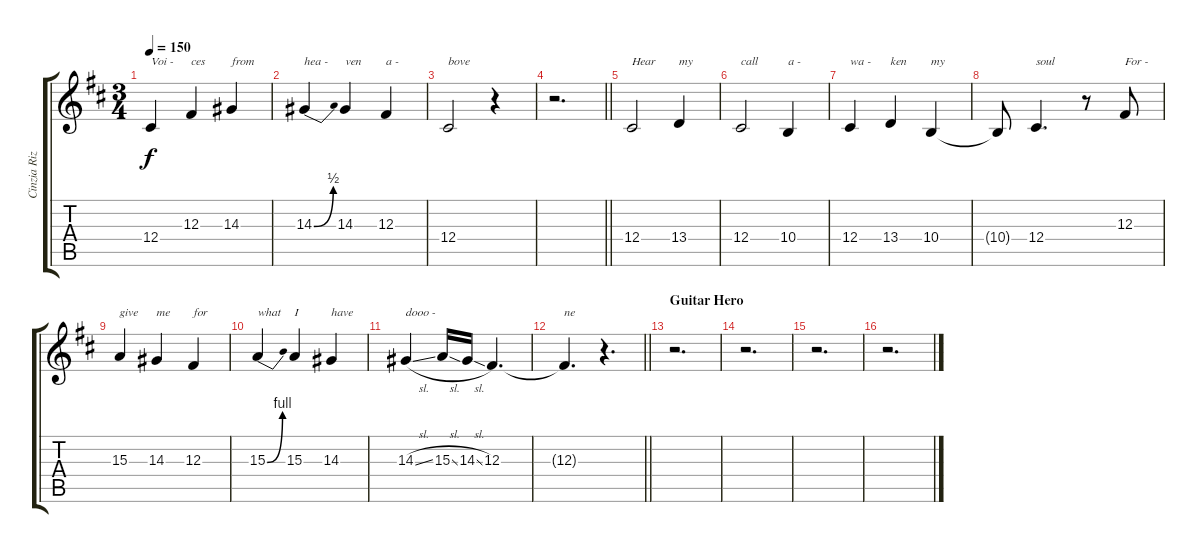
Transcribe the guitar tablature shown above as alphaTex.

\track ("Cinzia Rizzo" "Cinzia Riz") {instrument lead1square}
\staff {score tabs}
\tuning (Eb4 Bb3 Gb3 Db3 Ab2 Eb2) {hide}
\ts (3 4)
\tempo 150
\clef g2
\ks bminor
12.4.4{txt "Voi -" dy f} 12.3.4{txt "ces"} 14.3.4{txt "from"} |
14.3{be (bend 0 0 60 2)}.4{txt "hea -"} 14.3.4{txt "ven"} 12.3.4{txt "a - "} |
12.4.2{txt "bove"} r.4 |
\barLineRight lightlight
r.2{d} |
12.4.2{txt "Hear"} 13.4.4{txt "my"} |
12.4.2{txt "call"} 10.4.4{txt "a -"} |
12.4.4{txt "wa -"} 13.4.4{txt "ken"} 10.4.4{txt "my"} |
10.4{t}.8 12.4.4{d txt "soul"} r.8 12.3.8{txt "For -"} |
15.3.4{txt "give"} 14.3.4{txt "me"} 12.3.4{txt "for"} |
15.3{be (bend 0 0 60 4)}.4{txt "what"} 15.3.4{txt "I"} 14.3.4{txt "have"} |
14.3{sl}.4{txt "dooo -"} 15.3{sl}.16 14.3{sl}.16 12.3.4{d} |
\barLineRight lightlight
12.3{t}.4{d txt "ne"} r.4{d} |
\section ("" "Guitar Hero")
r.2{d} |
r.2{d} |
r.2{d} |
r.2{d}
